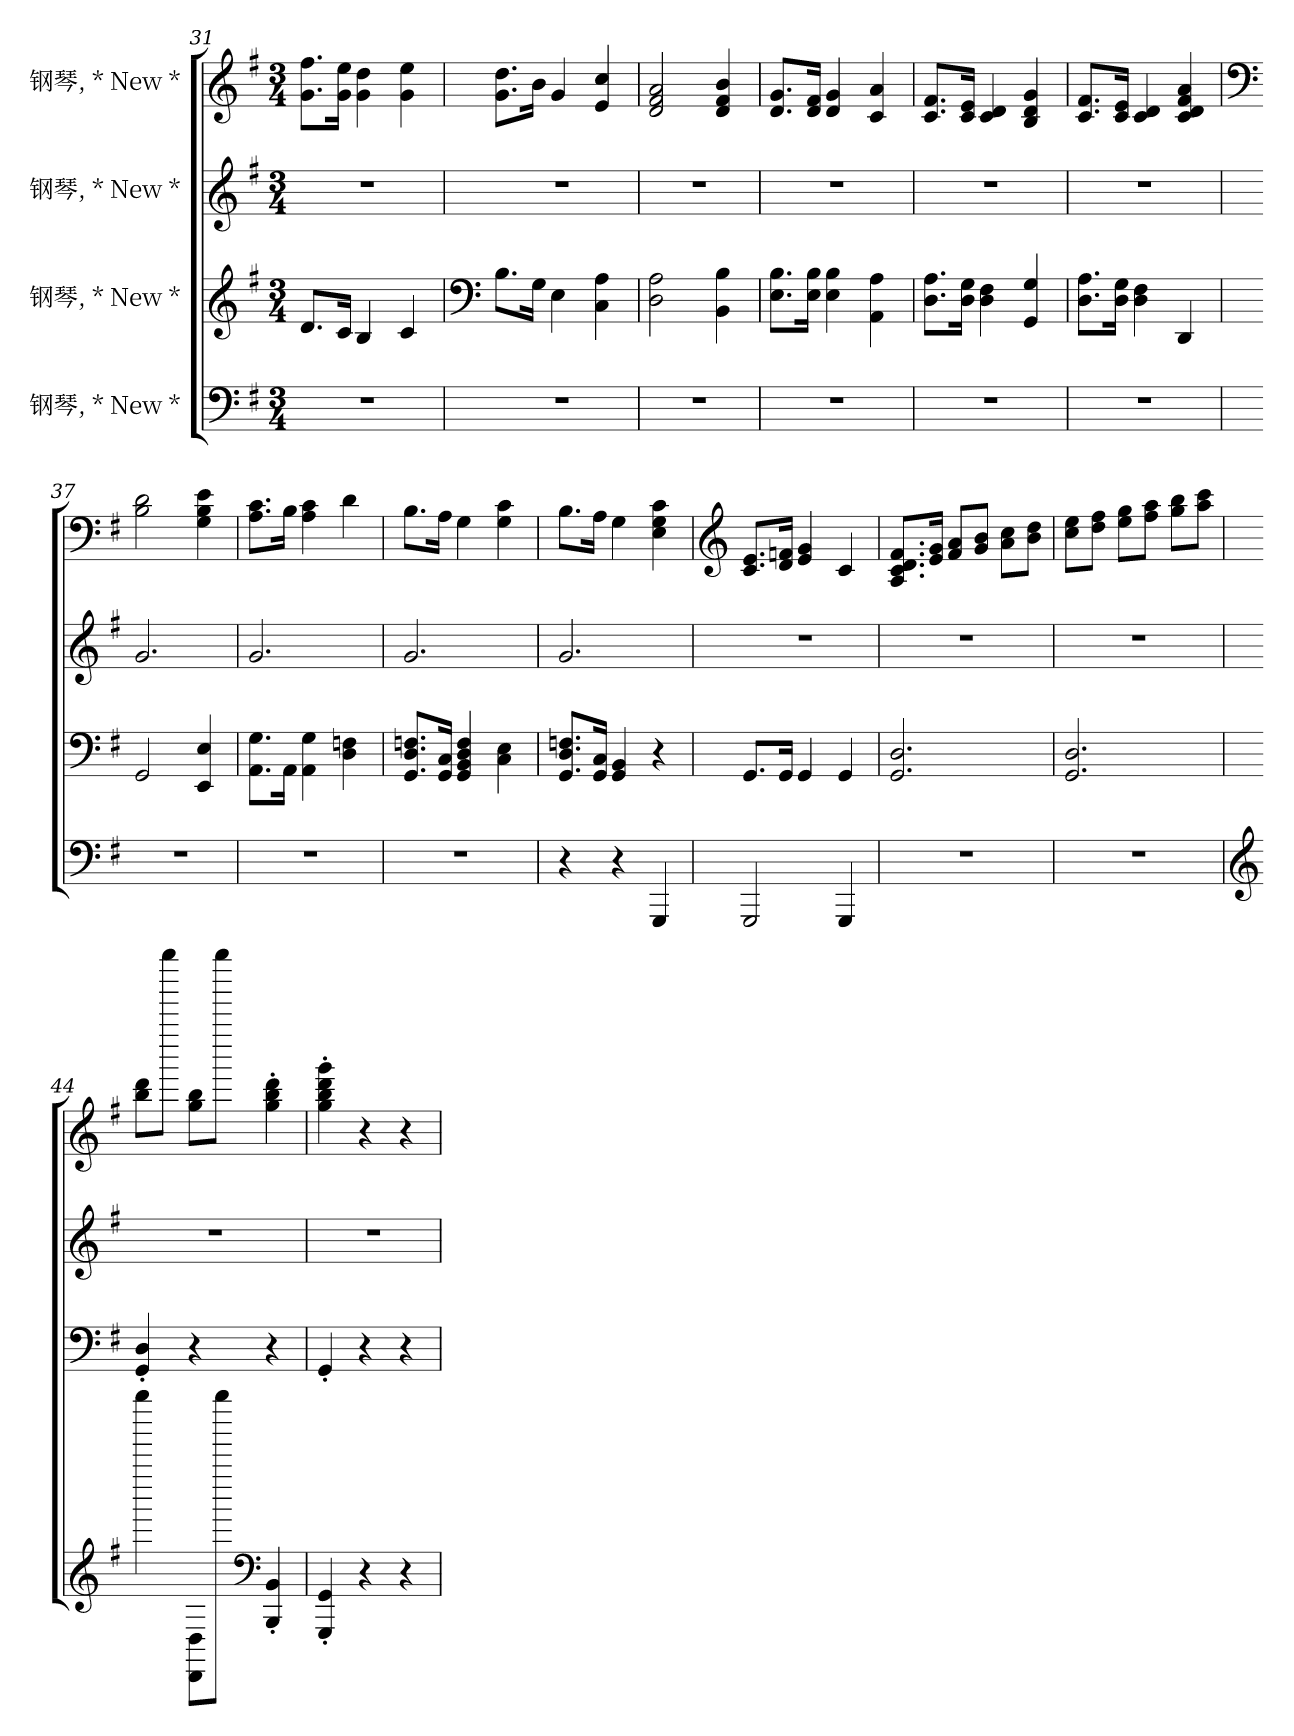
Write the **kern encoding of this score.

**kern	**kern	**kern	**kern
*part4	*part3	*part2	*part1
*staff4	*staff3	*staff2	*staff1
*I"钢琴, * New *	*I"钢琴, * New *	*I"钢琴, * New *	*I"钢琴, * New *
!!LO:LB:g=z
*clefF4	*clefG2	*clefG2	*clefG2
*k[f#]	*k[f#]	*k[f#]	*k[f#]
*M3/4	*M3/4	*M3/4	*M3/4
=31	=31	=31	=31
2.r	8.d/L	2.r	8.g\ 8.ff#\L
.	16c/Jk	.	16g\ 16ee\Jk
.	4B/	.	4g\ 4dd\
.	4c/	.	4g\ 4ee\
=32	=32	=32	=32
*	*clefF4	*	*
2.r	8.B\L	2.r	8.g\ 8.dd\L
.	16G\Jk	.	16b\Jk
.	4E\	.	4g/
.	4C\ 4A\	.	4e/ 4cc/
=33	=33	=33	=33
2.r	2D\ 2A\	2.r	2d/ 2f#/ 2a/
.	4BB\ 4B\	.	4d/ 4f#/ 4b/
=34	=34	=34	=34
2.r	8.E\ 8.B\L	2.r	8.d/ 8.g/L
.	16E\ 16B\Jk	.	16d/ 16f#/Jk
.	4E\ 4B\	.	4d/ 4g/
.	4AA\ 4A\	.	4c/ 4a/
=35	=35	=35	=35
2.r	8.D\ 8.A\L	2.r	8.c/ 8.f#/L
.	16D\ 16G\Jk	.	16c/ 16e/Jk
.	4D\ 4F#\	.	4c/ 4d/
.	4GG/ 4G/	.	4B/ 4d/ 4g/
=36	=36	=36	=36
2.r	8.D\ 8.A\L	2.r	8.c/ 8.f#/L
.	16D\ 16G\Jk	.	16c/ 16e/Jk
.	4D\ 4F#\	.	4c/ 4d/
.	4DD/	.	4c/ 4d/ 4f#/ 4a/
=37	=37	=37	=37
*	*	*	*clefF4
2.r	2GG/	2.g/	2B\ 2d\
.	4EE/ 4E/	.	4G\ 4B\ 4e\
!!LO:PB:g=z
=38	=38	=38	=38
2.r	8.AA\ 8.G\L	2.g/	8.A\ 8.c\L
.	16AA\Jk	.	16B\Jk
.	4AA\ 4G\	.	4A\ 4c\
.	4D\ 4Fn\	.	4d\
=39	=39	=39	=39
2.r	8.GG/ 8.D/ 8.Fn/L	2.g/	8.B\L
.	16GG/ 16C/Jk	.	16A\Jk
.	4GG/ 4BB/ 4D/ 4F/	.	4G\
.	4C\ 4E\	.	4G\ 4c\
=40	=40	=40	=40
4r	8.GG/ 8.D/ 8.Fn/L	2.g/	8.B\L
.	16GG/ 16C/Jk	.	16A\Jk
4r	4GG/ 4BB/	.	4G\
4GGG/	4r	.	4E\ 4G\ 4c\
=41	=41	=41	=41
*	*	*	*clefG2
2GGG/	8.GG/L	2.r	8.c/ 8.e/L
.	16GG/Jk	.	16d/ 16fn/Jk
.	4GG/	.	4e/ 4g/
4GGG/	4GG/	.	4c/
=42	=42	=42	=42
2.r	2.GG/ 2.D/	2.r	8.A/ 8.c/ 8.d/ 8.f#/L
.	.	.	16e/ 16g/Jk
.	.	.	8f#/ 8a/L
.	.	.	8g/ 8b/J
.	.	.	8a\ 8cc\L
.	.	.	8b\ 8dd\J
=43	=43	=43	=43
2.r	2.GG/ 2.D/	2.r	8cc\ 8ee\L
.	.	.	8dd\ 8ff#\J
.	.	.	8ee\ 8gg\L
.	.	.	8ff#\ 8aa\J
.	.	.	8gg\ 8bb\L
.	.	.	8aa\ 8ccc\J
!!LO:LB:g=z
=44	=44	=44	=44
*clefG2	*	*	*
4gggggg\	4GG/' 4D/'	2.r	8bb\ 8ddd\L
.	.	.	8gggggg\J
8DD\ 8D\L	4r	.	8gg\ 8bb\L
8gggggg\J	.	.	8gggggg\J
*clefF4	*	*	*
4BBB/' 4BB/'	4r	.	4gg\' 4bb\' 4ddd\'
=45	=45	=45	=45
4GGG/' 4GG/'	4GG'/	2.r	4gg\' 4bb\' 4ddd\' 4ggg\'
4r	4r	.	4r
4r	4r	.	4r
=	=	=	=
*-	*-	*-	*-
